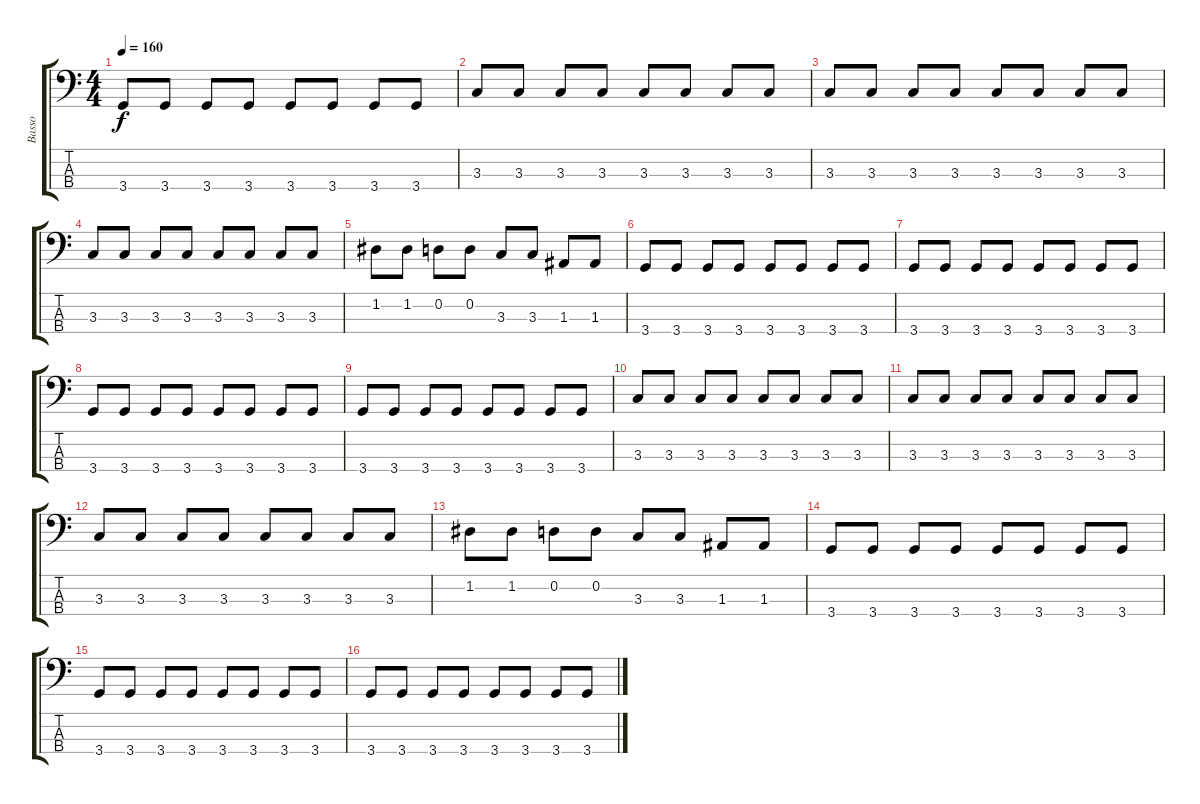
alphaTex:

\track ("Basso" "Basso") {instrument electricbassfinger}
\staff {score tabs}
\tuning (G2 D2 A1 E1) {hide}
\ts (4 4)
\tempo 160
\clef f4
\ks c
3.4.8{dy f} 3.4.8 3.4.8 3.4.8 3.4.8 3.4.8 3.4.8 3.4.8 |
3.3.8 3.3.8 3.3.8 3.3.8 3.3.8 3.3.8 3.3.8 3.3.8 |
3.3.8 3.3.8 3.3.8 3.3.8 3.3.8 3.3.8 3.3.8 3.3.8 |
3.3.8 3.3.8 3.3.8 3.3.8 3.3.8 3.3.8 3.3.8 3.3.8 |
1.2.8 1.2.8 0.2.8 0.2.8 3.3.8 3.3.8 1.3.8 1.3.8 |
3.4.8 3.4.8 3.4.8 3.4.8 3.4.8 3.4.8 3.4.8 3.4.8 |
3.4.8 3.4.8 3.4.8 3.4.8 3.4.8 3.4.8 3.4.8 3.4.8 |
3.4.8 3.4.8 3.4.8 3.4.8 3.4.8 3.4.8 3.4.8 3.4.8 |
3.4.8 3.4.8 3.4.8 3.4.8 3.4.8 3.4.8 3.4.8 3.4.8 |
3.3.8 3.3.8 3.3.8 3.3.8 3.3.8 3.3.8 3.3.8 3.3.8 |
3.3.8 3.3.8 3.3.8 3.3.8 3.3.8 3.3.8 3.3.8 3.3.8 |
3.3.8 3.3.8 3.3.8 3.3.8 3.3.8 3.3.8 3.3.8 3.3.8 |
1.2.8 1.2.8 0.2.8 0.2.8 3.3.8 3.3.8 1.3.8 1.3.8 |
3.4.8 3.4.8 3.4.8 3.4.8 3.4.8 3.4.8 3.4.8 3.4.8 |
3.4.8 3.4.8 3.4.8 3.4.8 3.4.8 3.4.8 3.4.8 3.4.8 |
3.4.8 3.4.8 3.4.8 3.4.8 3.4.8 3.4.8 3.4.8 3.4.8
